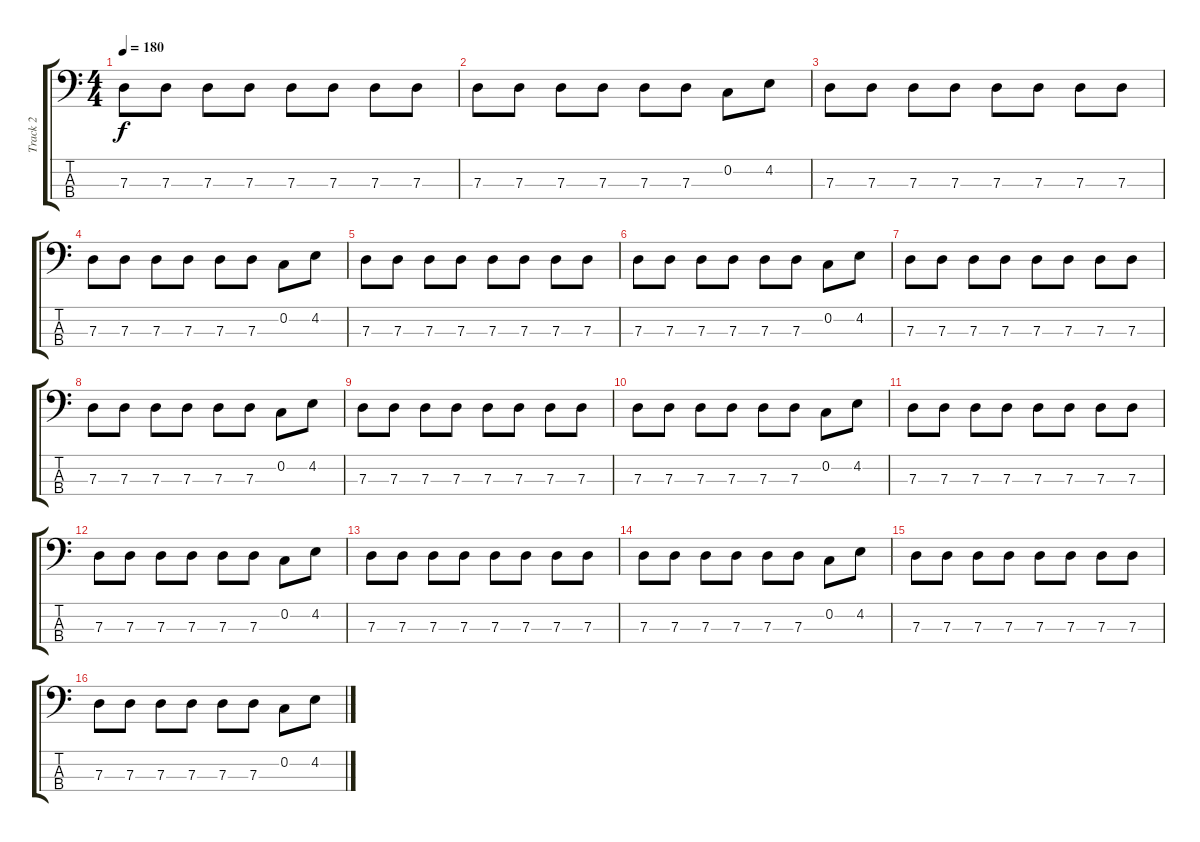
\track ("Track 2" "Track 2") {instrument electricbassfinger}
\staff {score tabs}
\tuning (F2 C2 G1 D1) {hide}
\ts (4 4)
\tempo 180
\clef f4
\ks c
7.3.8{dy f} 7.3.8 7.3.8 7.3.8 7.3.8 7.3.8 7.3.8 7.3.8 |
7.3.8 7.3.8 7.3.8 7.3.8 7.3.8 7.3.8 0.2.8 4.2.8 |
7.3.8 7.3.8 7.3.8 7.3.8 7.3.8 7.3.8 7.3.8 7.3.8 |
7.3.8 7.3.8 7.3.8 7.3.8 7.3.8 7.3.8 0.2.8 4.2.8 |
7.3.8 7.3.8 7.3.8 7.3.8 7.3.8 7.3.8 7.3.8 7.3.8 |
7.3.8 7.3.8 7.3.8 7.3.8 7.3.8 7.3.8 0.2.8 4.2.8 |
7.3.8 7.3.8 7.3.8 7.3.8 7.3.8 7.3.8 7.3.8 7.3.8 |
7.3.8 7.3.8 7.3.8 7.3.8 7.3.8 7.3.8 0.2.8 4.2.8 |
7.3.8 7.3.8 7.3.8 7.3.8 7.3.8 7.3.8 7.3.8 7.3.8 |
7.3.8 7.3.8 7.3.8 7.3.8 7.3.8 7.3.8 0.2.8 4.2.8 |
7.3.8 7.3.8 7.3.8 7.3.8 7.3.8 7.3.8 7.3.8 7.3.8 |
7.3.8 7.3.8 7.3.8 7.3.8 7.3.8 7.3.8 0.2.8 4.2.8 |
7.3.8 7.3.8 7.3.8 7.3.8 7.3.8 7.3.8 7.3.8 7.3.8 |
7.3.8 7.3.8 7.3.8 7.3.8 7.3.8 7.3.8 0.2.8 4.2.8 |
7.3.8 7.3.8 7.3.8 7.3.8 7.3.8 7.3.8 7.3.8 7.3.8 |
7.3.8 7.3.8 7.3.8 7.3.8 7.3.8 7.3.8 0.2.8 4.2.8
